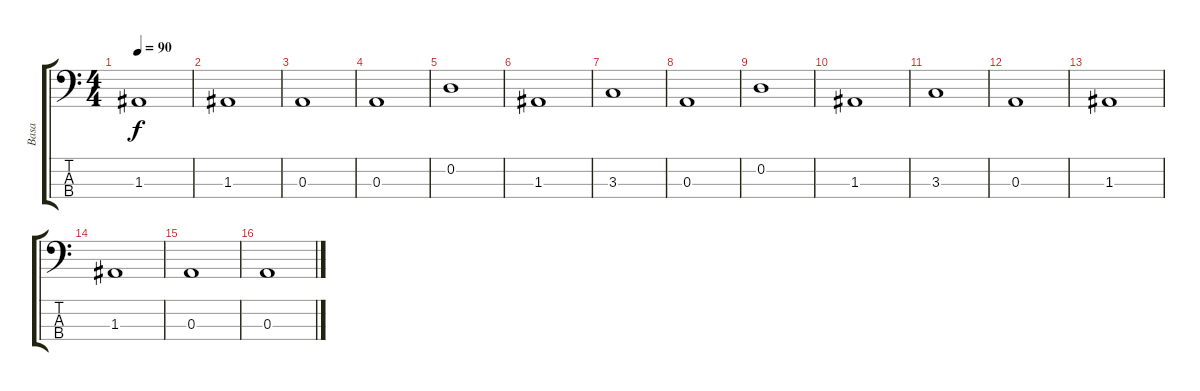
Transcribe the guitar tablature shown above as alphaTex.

\track ("Basa" "Basa") {instrument electricbasspick}
\staff {score tabs}
\tuning (G2 D2 A1 E1) {hide}
\ts (4 4)
\tempo 90
\clef f4
\ks c
1.3.1{dy f} |
1.3.1 |
0.3.1 |
0.3.1 |
0.2.1 |
1.3.1 |
3.3.1 |
0.3.1 |
0.2.1 |
1.3.1 |
3.3.1 |
0.3.1 |
1.3.1 |
1.3.1 |
0.3.1 |
0.3.1
